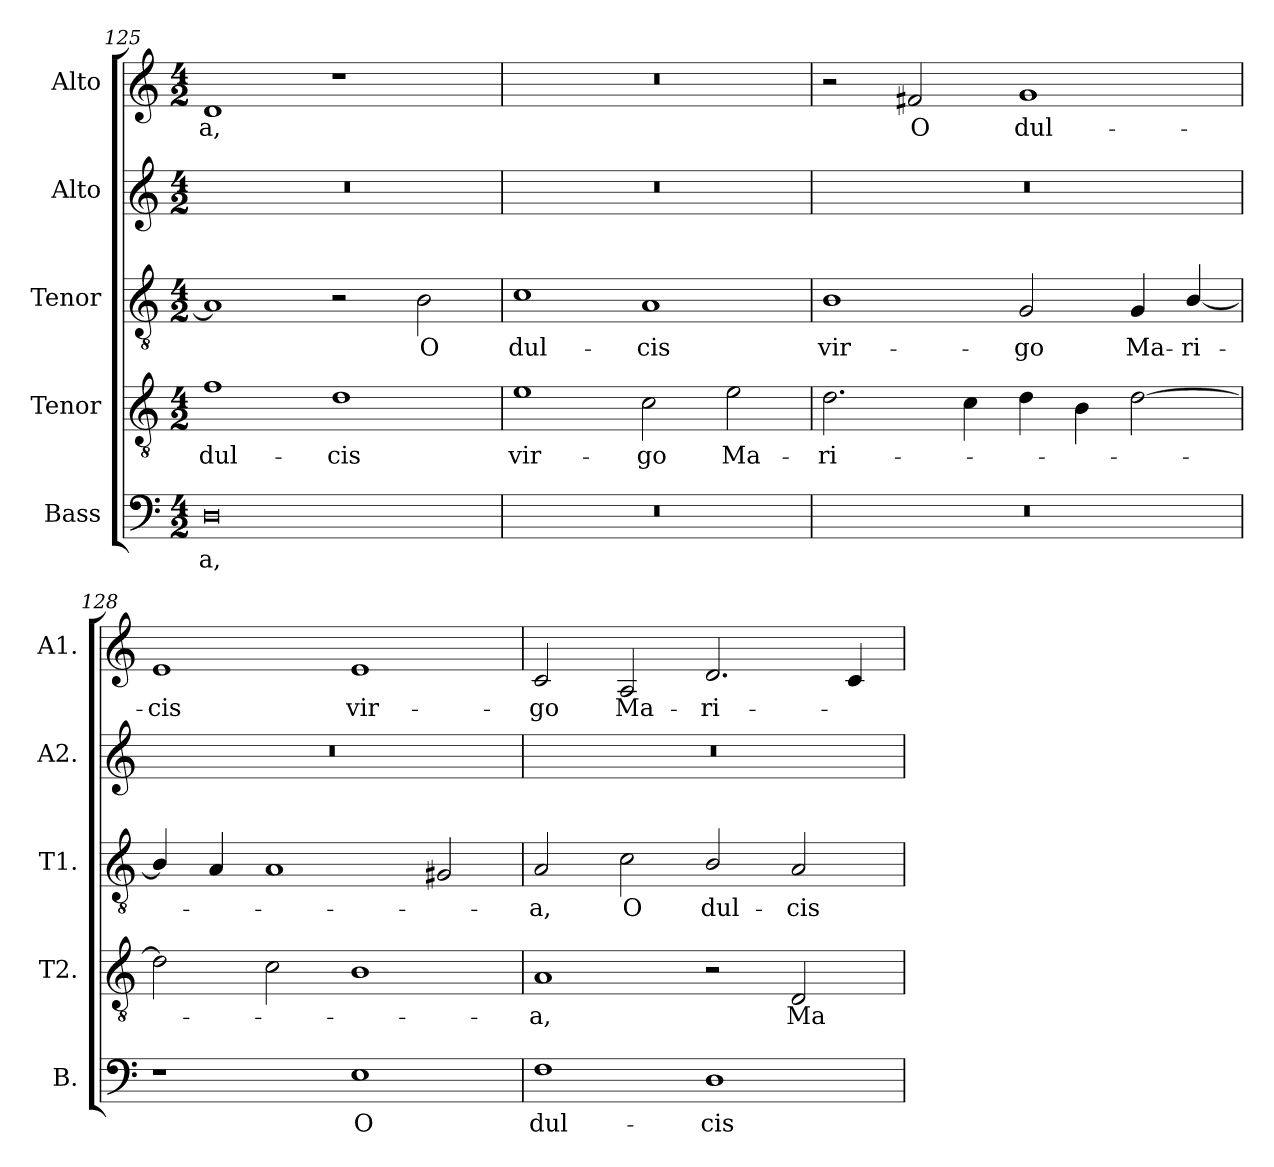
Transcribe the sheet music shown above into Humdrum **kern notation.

**kern	**text	**kern	**text	**kern	**text	**kern	**kern	**text
*part5	*part5	*part4	*part4	*part3	*part3	*part2	*part1	*part1
*staff5	*staff5	*staff4	*staff4	*staff3	*staff3	*staff2	*staff1	*staff1
*I"Bass	*	*I"Tenor	*	*I"Tenor	*	*I"Alto	*I"Alto	*
*I'B.	*	*I'T2.	*	*I'T1.	*	*I'A2.	*I'A1.	*
*clefF4	*	*clefGv2	*	*clefGv2	*	*clefG2	*clefG2	*
*	*	*ITrd7c12	*	*ITrd7c12	*	*	*	*
*k[]	*	*k[]	*	*k[]	*	*k[]	*k[]	*
*C:	*	*C:	*	*C:	*	*C:	*C:	*
*M4/2	*	*M4/2	*	*M4/2	*	*M4/2	*M4/2	*
=125	=125	=125	=125	=125	=125	=125	=125	=125
!	!LO:LY:b:color=#000000	!	!	!	!	!	!	!
!	!	!	!LO:LY:b:color=#000000	!	!	!LO:N:vis=1	!	!
!	!	!	!	!	!	!	!	!LO:LY:b:color=#000000
0Di	-a,	1Fi	dul-	1AAi]	.	0r	1di	-a,
!	!	!	!LO:LY:b:color=#000000	!	!	!	!	!
.	.	1Di	-cis	2r	.	.	1r	.
!	!	!	!	!	!LO:LY:b:color=#000000	!	!	!
.	.	.	.	2BBi\	O	.	.	.
=126	=126	=126	=126	=126	=126	=126	=126	=126
!LO:N:vis=1	!	!	!	!	!	!	!	!
!	!	!	!LO:LY:b:color=#000000	!	!	!	!	!
!	!	!	!	!	!LO:LY:b:color=#000000	!LO:N:vis=1	!LO:N:vis=1	!
0r	.	1Ei	vir-	1Ci	dul-	0r	0r	.
!	!	!	!LO:LY:b:color=#000000	!	!	!	!	!
!	!	!	!	!	!LO:LY:b:color=#000000	!	!	!
.	.	2Ci\	-go	1AAi	-cis	.	.	.
!	!	!	!LO:LY:b:color=#000000	!	!	!	!	!
.	.	2Ei\	Ma-	.	.	.	.	.
=127	=127	=127	=127	=127	=127	=127	=127	=127
!LO:N:vis=1	!	!	!	!	!	!	!	!
!	!	!	!LO:LY:b:color=#000000	!	!	!	!	!
!	!	!	!	!	!LO:LY:b:color=#000000	!LO:N:vis=1	!	!
0r	.	2.Di\	-ri-	1BBi	vir-	0r	2r	.
!	!	!	!	!	!	!	!	!LO:LY:b:color=#000000
.	.	.	.	.	.	.	2f#Xi/	O
.	.	4Ci\	.	.	.	.	.	.
!	!	!	!	!	!LO:LY:b:color=#000000	!	!	!
!	!	!	!	!	!	!	!	!LO:LY:b:color=#000000
.	.	4Di\	.	2GGi/	-go	.	1gi	dul-
.	.	4BBi\	.	.	.	.	.	.
!	!	!	!	!	!LO:LY:b:color=#000000	!	!	!
.	.	[2Di\	.	4GGi/	Ma-	.	.	.
!	!	!	!	!	!LO:LY:b:color=#000000	!	!	!
.	.	.	.	[4BBi/	-ri-	.	.	.
!!LO:LB:g=z
=128	=128	=128	=128	=128	=128	=128	=128	=128
!	!	!	!	!	!	!LO:N:vis=1	!	!
!	!	!	!	!	!	!	!	!LO:LY:b:color=#000000
1r	.	2Di\]	.	4BBi/]	.	0r	1ei	-cis
.	.	.	.	4AAi/	.	.	.	.
.	.	2Ci\	.	1AAi	.	.	.	.
!	!LO:LY:b:color=#000000	!	!	!	!	!	!	!
!	!	!	!	!	!	!	!	!LO:LY:b:color=#000000
1Ei	O	1BBi	.	.	.	.	1ei	vir-
.	.	.	.	2GG#Xi/	.	.	.	.
=129	=129	=129	=129	=129	=129	=129	=129	=129
!	!LO:LY:b:color=#000000	!	!	!	!	!	!	!
!	!	!	!LO:LY:b:color=#000000	!	!	!	!	!
!	!	!	!	!	!LO:LY:b:color=#000000	!LO:N:vis=1	!	!
!	!	!	!	!	!	!	!	!LO:LY:b:color=#000000
1Fi	dul-	1AAi	-a,	2AAi/	-a,	0r	2ci/	-go
!	!	!	!	!	!LO:LY:b:color=#000000	!	!	!
!	!	!	!	!	!	!	!	!LO:LY:b:color=#000000
.	.	.	.	2Ci\	O	.	2Ai/	Ma-
!	!LO:LY:b:color=#000000	!	!	!	!	!	!	!
!	!	!	!	!	!LO:LY:b:color=#000000	!	!	!
!	!	!	!	!	!	!	!	!LO:LY:b:color=#000000
1Di	-cis	2r	.	2BBi/	dul-	.	2.di/	-ri-
!	!	!	!LO:LY:b:color=#000000	!	!	!	!	!
!	!	!	!	!	!LO:LY:b:color=#000000	!	!	!
.	.	2DDi/	Ma-	2AAi/	-cis	.	.	.
.	.	.	.	.	.	.	4ci/	.
=	=	=	=	=	=	=	=	=
*-	*-	*-	*-	*-	*-	*-	*-	*-
